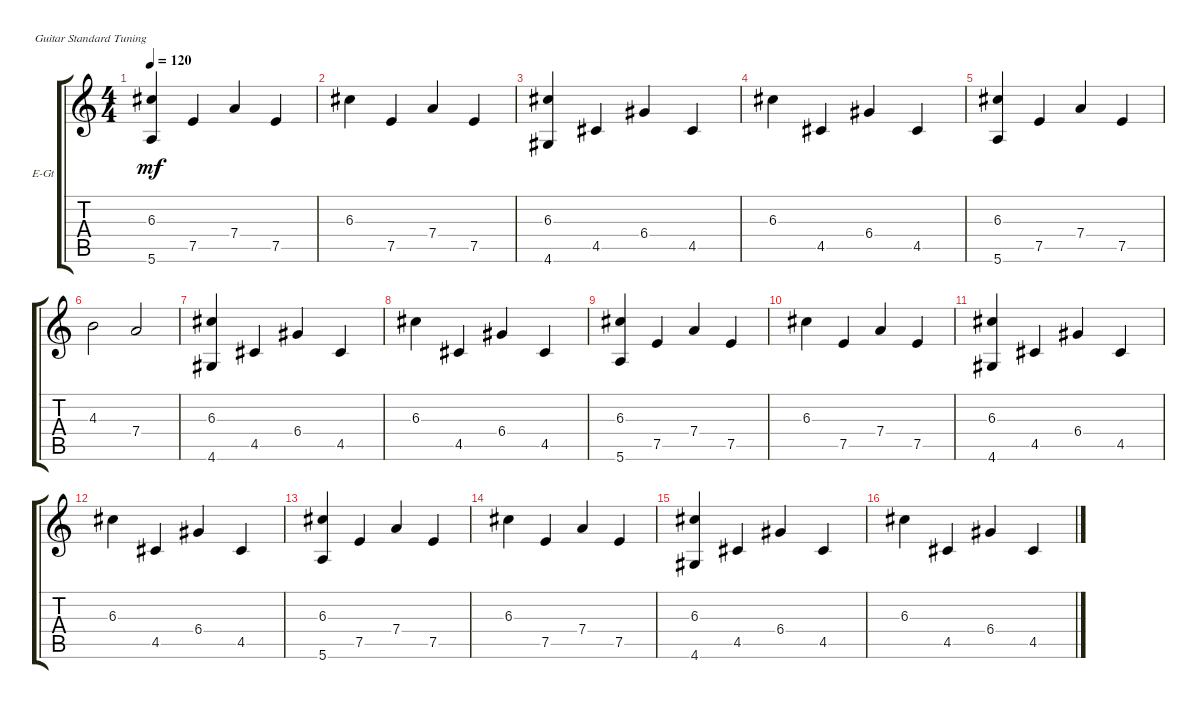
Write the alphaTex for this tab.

\defaultSystemsLayout 4
\bracketExtendMode groupsimilarinstruments
\firstSystemTrackNameOrientation horizontal
\otherSystemsTrackNameOrientation horizontal
\track ("Electric Guitar" "E-Gt") {instrument electricguitarclean}
\staff {score tabs}
\tuning (E4 B3 G3 D3 A2 E2)
\ts (4 4)
\tempo 120
\clef g2
\ks c
(5.6 6.3).4{dy mf instrument electricguitarclean} 7.5.4 7.4.4 7.5.4 |
6.3.4 7.5.4 7.4.4 7.5.4 |
(4.6 6.3).4 4.5.4 6.4.4 4.5.4 |
6.3.4 4.5.4 6.4.4 4.5.4 |
(5.6 6.3).4 7.5.4 7.4.4 7.5.4 |
4.3.2 7.4.2 |
(4.6 6.3).4 4.5.4 6.4.4 4.5.4 |
6.3.4 4.5.4 6.4.4 4.5.4 |
(5.6 6.3).4 7.5.4 7.4.4 7.5.4 |
6.3.4 7.5.4 7.4.4 7.5.4 |
(4.6 6.3).4 4.5.4 6.4.4 4.5.4 |
6.3.4 4.5.4 6.4.4 4.5.4 |
(5.6 6.3).4 7.5.4 7.4.4 7.5.4 |
6.3.4 7.5.4 7.4.4 7.5.4 |
(4.6 6.3).4 4.5.4 6.4.4 4.5.4 |
6.3.4 4.5.4 6.4.4 4.5.4
